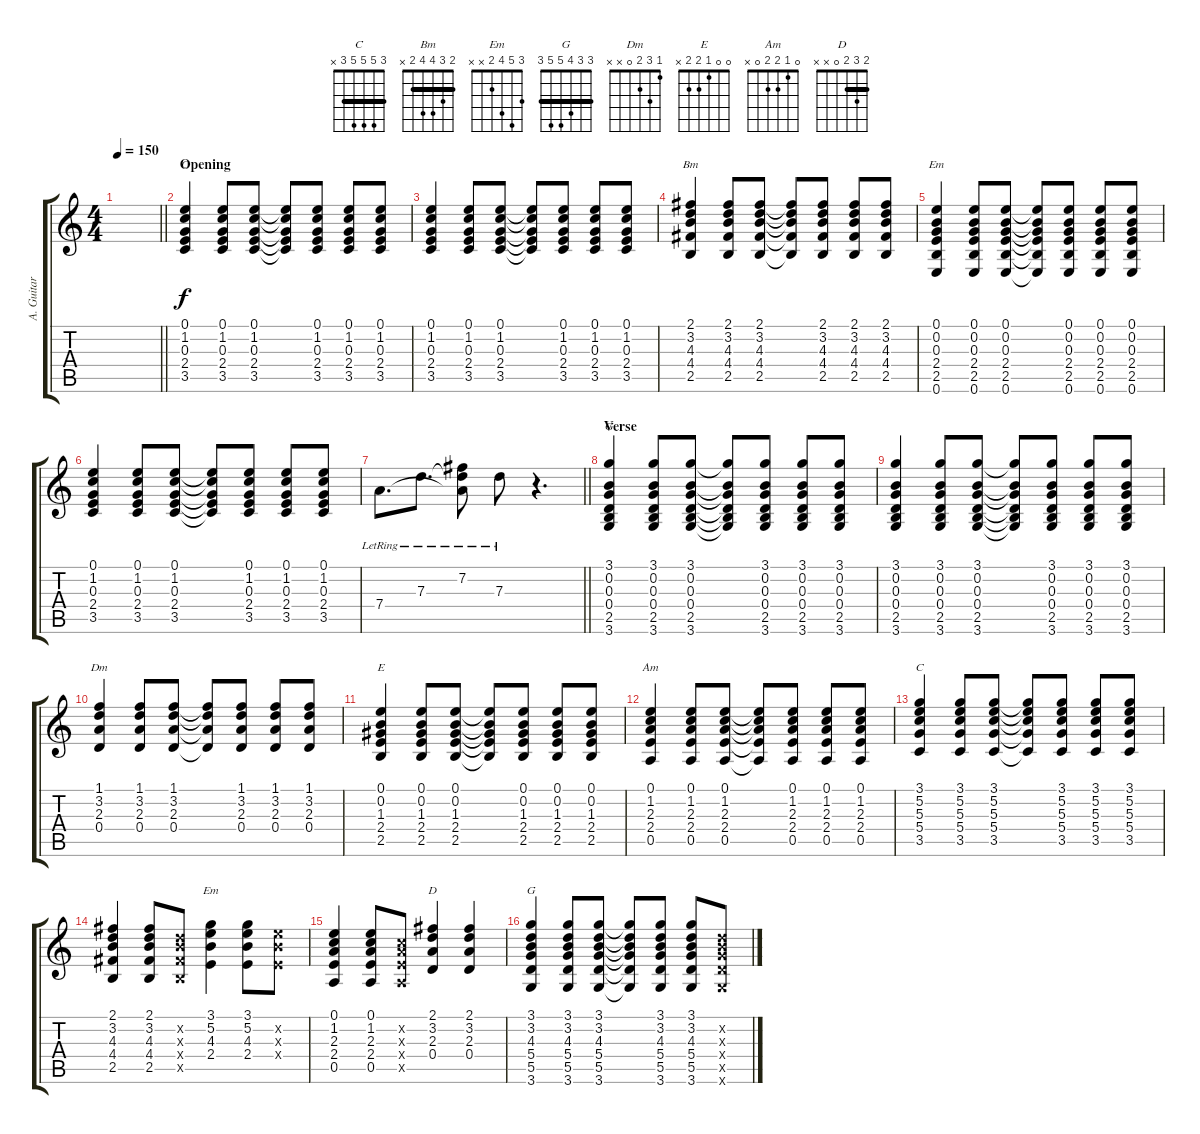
\track ("A. Guitar" "A. Guitar") {instrument acousticguitarsteel}
\staff {score tabs}
\tuning (E4 B3 G3 D3 A2 E2) {hide}
\chord ("C" 0 1 0 2 3 x)
\chord ("Bm" 2 3 4 4 2 x) {barre 2}
\chord ("Em" 0 0 0 2 2 0)
\chord ("G" 3 0 0 0 2 3)
\chord ("Dm" 1 3 2 0 x x)
\chord ("E" 0 0 1 2 2 x)
\chord ("Am" 0 1 2 2 0 x)
\chord ("C" 3 5 5 5 3 x) {barre 3}
\chord ("Em" 3 5 4 2 x x)
\chord ("D" 2 3 2 0 x x) {barre 2}
\chord ("G" 3 3 4 5 5 3) {barre 3}
\ts (4 4)
\tempo 150
\clef g2
\barLineRight lightlight
\ks c
|
\section ("" "Opening")
(0.1 1.2 0.3 2.4 3.5).4{ch "C" balance 0} (0.1 1.2 0.3 2.4 3.5).8 (0.1 1.2 0.3 2.4 3.5).8 (0.1{t} 1.2{t} 0.3{t} 2.4{t} 3.5{t}).8 (0.1 1.2 0.3 2.4 3.5).8 (0.1 1.2 0.3 2.4 3.5).8 (0.1 1.2 0.3 2.4 3.5).8 |
(0.1 1.2 0.3 2.4 3.5).4 (0.1 1.2 0.3 2.4 3.5).8 (0.1 1.2 0.3 2.4 3.5).8 (0.1{t} 1.2{t} 0.3{t} 2.4{t} 3.5{t}).8 (0.1 1.2 0.3 2.4 3.5).8 (0.1 1.2 0.3 2.4 3.5).8 (0.1 1.2 0.3 2.4 3.5).8 |
(2.1 3.2 4.3 4.4 2.5).4{ch "Bm"} (2.1 3.2 4.3 4.4 2.5).8 (2.1 3.2 4.3 4.4 2.5).8 (2.1{t} 3.2{t} 4.3{t} 4.4{t} 2.5{t}).8 (2.1 3.2 4.3 4.4 2.5).8 (2.1 3.2 4.3 4.4 2.5).8 (2.1 3.2 4.3 4.4 2.5).8 |
(0.1 0.2 0.3 2.4 2.5 0.6).4{ch "Em"} (0.1 0.2 0.3 2.4 2.5 0.6).8 (0.1 0.2 0.3 2.4 2.5 0.6).8 (0.1{t} 0.2{t} 0.3{t} 2.4{t} 2.5{t} 0.6{t}).8 (0.1 0.2 0.3 2.4 2.5 0.6).8 (0.1 0.2 0.3 2.4 2.5 0.6).8 (0.1 0.2 0.3 2.4 2.5 0.6).8 |
(0.1 1.2 0.3 2.4 3.5).4 (0.1 1.2 0.3 2.4 3.5).8 (0.1 1.2 0.3 2.4 3.5).8 (0.1{t} 1.2{t} 0.3{t} 2.4{t} 3.5{t}).8 (0.1 1.2 0.3 2.4 3.5).8 (0.1 1.2 0.3 2.4 3.5).8 (0.1 1.2 0.3 2.4 3.5).8 |
\barLineRight lightlight
7.4{lr}.8{d} 7.3{lr}.8{d} (7.2{lr} 7.3{t} 7.4{t}).8 7.3{lr}.8 r.4{d} |
\section ("" "Verse")
(3.1 0.2 0.3 0.4 2.5 3.6).4{ch "G" balance 8} (3.1 0.2 0.3 0.4 2.5 3.6).8 (3.1 0.2 0.3 0.4 2.5 3.6).8 (3.1{t} 0.2{t} 0.3{t} 0.4{t} 2.5{t} 3.6{t}).8 (3.1 0.2 0.3 0.4 2.5 3.6).8 (3.1 0.2 0.3 0.4 2.5 3.6).8 (3.1 0.2 0.3 0.4 2.5 3.6).8 |
(3.1 0.2 0.3 0.4 2.5 3.6).4 (3.1 0.2 0.3 0.4 2.5 3.6).8 (3.1 0.2 0.3 0.4 2.5 3.6).8 (3.1{t} 0.2{t} 0.3{t} 0.4{t} 2.5{t} 3.6{t}).8 (3.1 0.2 0.3 0.4 2.5 3.6).8 (3.1 0.2 0.3 0.4 2.5 3.6).8 (3.1 0.2 0.3 0.4 2.5 3.6).8 |
(1.1 3.2 2.3 0.4).4{ch "Dm"} (1.1 3.2 2.3 0.4).8 (1.1 3.2 2.3 0.4).8 (1.1{t} 3.2{t} 2.3{t} 0.4{t}).8 (1.1 3.2 2.3 0.4).8 (1.1 3.2 2.3 0.4).8 (1.1 3.2 2.3 0.4).8 |
(0.1 0.2 1.3 2.4 2.5).4{ch "E"} (0.1 0.2 1.3 2.4 2.5).8 (0.1 0.2 1.3 2.4 2.5).8 (0.1{t} 0.2{t} 1.3{t} 2.4{t} 2.5{t}).8 (0.1 0.2 1.3 2.4 2.5).8 (0.1 0.2 1.3 2.4 2.5).8 (0.1 0.2 1.3 2.4 2.5).8 |
(0.1 1.2 2.3 2.4 0.5).4{ch "Am"} (0.1 1.2 2.3 2.4 0.5).8 (0.1 1.2 2.3 2.4 0.5).8 (0.1{t} 1.2{t} 2.3{t} 2.4{t} 0.5{t}).8 (0.1 1.2 2.3 2.4 0.5).8 (0.1 1.2 2.3 2.4 0.5).8 (0.1 1.2 2.3 2.4 0.5).8 |
(3.1 5.2 5.3 5.4 3.5).4{ch "C"} (3.1 5.2 5.3 5.4 3.5).8 (3.1 5.2 5.3 5.4 3.5).8 (3.1{t} 5.2{t} 5.3{t} 5.4{t} 3.5{t}).8 (3.1 5.2 5.3 5.4 3.5).8 (3.1 5.2 5.3 5.4 3.5).8 (3.1 5.2 5.3 5.4 3.5).8 |
(2.1 3.2 4.3 4.4 2.5).4 (2.1 3.2 4.3 4.4 2.5).8 (3.2{x} 4.3{x} 4.4{x} 2.5{x}).8 (3.1 5.2 4.3 2.4).4{ch "Em"} (3.1 5.2 4.3 2.4).8 (5.2{x} 4.3{x} 2.4{x}).8 |
(0.1 1.2 2.3 2.4 0.5).4 (0.1 1.2 2.3 2.4 0.5).8 (1.2{x} 2.3{x} 2.4{x} 0.5{x}).8 (2.1 3.2 2.3 0.4).4{ch "D"} (2.1 3.2 2.3 0.4).4 |
(3.1 3.2 4.3 5.4 5.5 3.6).4{ch "G"} (3.1 3.2 4.3 5.4 5.5 3.6).8 (3.1 3.2 4.3 5.4 5.5 3.6).8 (3.1{t} 3.2{t} 4.3{t} 5.4{t} 5.5{t} 3.6{t}).8 (3.1 3.2 4.3 5.4 5.5 3.6).8 (3.1 3.2 4.3 5.4 5.5 3.6).8 (3.2{x} 4.3{x} 5.4{x} 5.5{x} 3.6{x}).8
